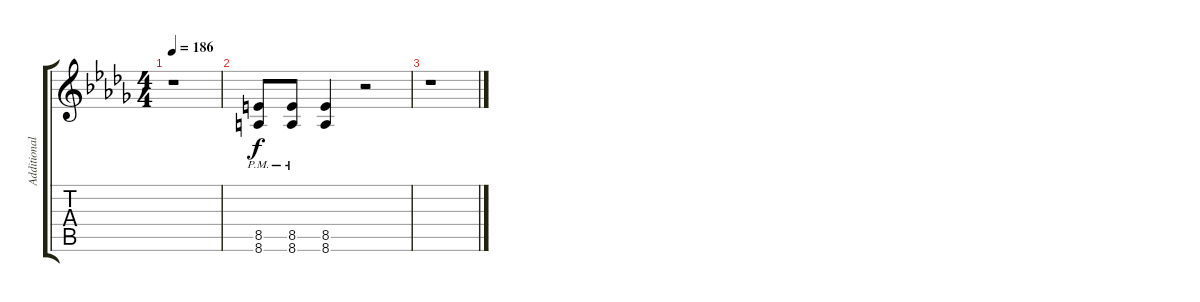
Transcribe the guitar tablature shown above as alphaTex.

\track ("Additional Guitar" "Additional") {instrument distortionguitar}
\staff {score tabs}
\tuning (Eb4 Bb3 Gb3 Db3 Ab2 Db2) {hide}
\ts (4 4)
\tempo 186
\clef g2
\ks db
r.1{dy f} |
(8.5{pm} 8.6{pm}).8 (8.5{pm} 8.6{pm}).8 (8.5 8.6).4 r.2 |
r.1
